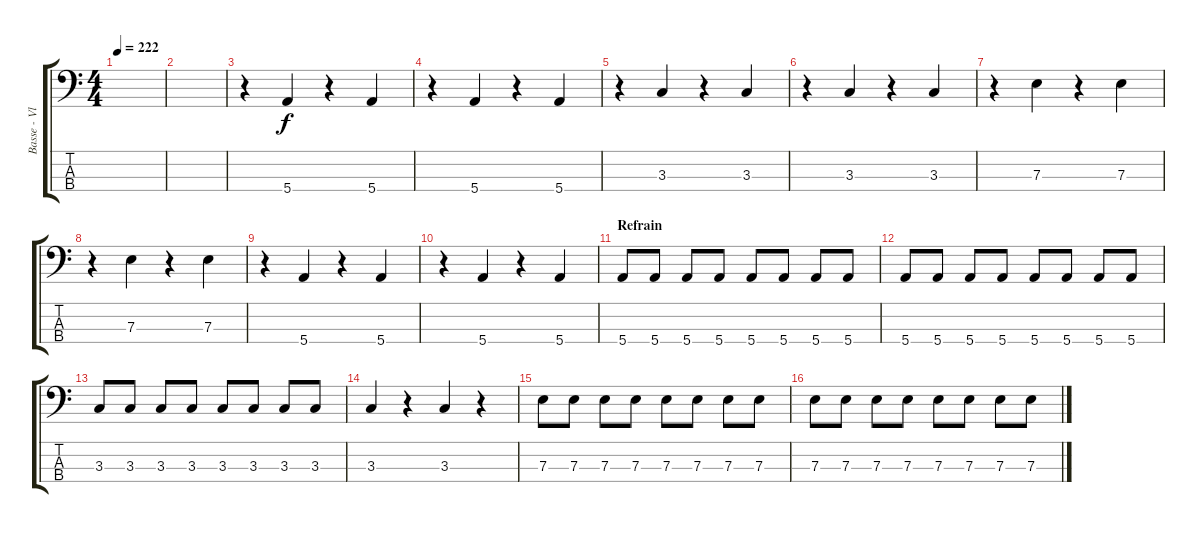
\track ("Basse - Vlad" "Basse - Vl") {instrument electricbassfinger}
\staff {score tabs}
\tuning (G2 D2 A1 E1) {hide}
\ts (4 4)
\tempo 222
\clef f4
\ks c
|
|
r.4 5.4.4 r.4 5.4.4 |
r.4 5.4.4 r.4 5.4.4 |
r.4 3.3.4 r.4 3.3.4 |
r.4 3.3.4 r.4 3.3.4 |
r.4 7.3.4 r.4 7.3.4 |
r.4 7.3.4 r.4 7.3.4 |
r.4 5.4.4 r.4 5.4.4 |
r.4 5.4.4 r.4 5.4.4 |
\section ("" "Refrain")
5.4.8 5.4.8 5.4.8 5.4.8 5.4.8 5.4.8 5.4.8 5.4.8 |
5.4.8 5.4.8 5.4.8 5.4.8 5.4.8 5.4.8 5.4.8 5.4.8 |
3.3.8 3.3.8 3.3.8 3.3.8 3.3.8 3.3.8 3.3.8 3.3.8 |
3.3.4 r.4 3.3.4 r.4 |
7.3.8 7.3.8 7.3.8 7.3.8 7.3.8 7.3.8 7.3.8 7.3.8 |
7.3.8 7.3.8 7.3.8 7.3.8 7.3.8 7.3.8 7.3.8 7.3.8
